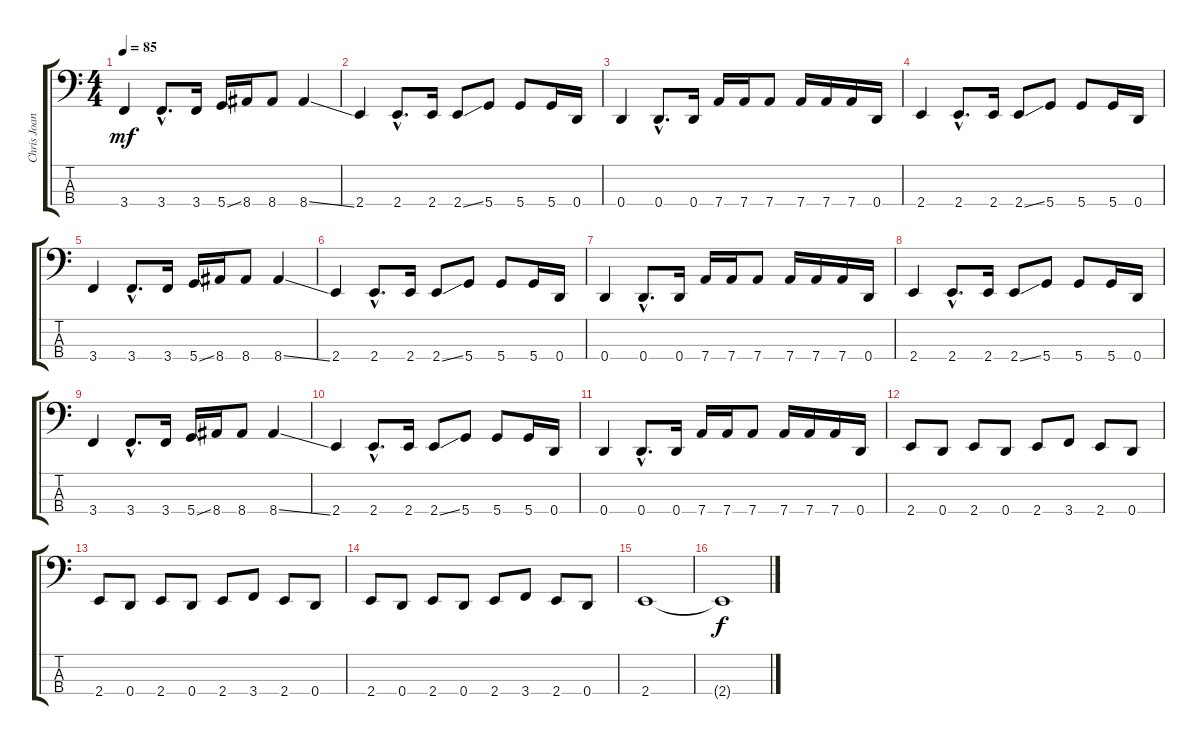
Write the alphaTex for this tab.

\track ("Chris Joannou (basse)" "Chris Joan") {instrument electricbasspick}
\staff {score tabs}
\tuning (G2 D2 A1 D1) {hide}
\ts (4 4)
\tempo 85
\clef f4
\ks c
3.4.4{dy mf} 3.4{hac}.8{d} 3.4.16 5.4{ss}.16 8.4.16 8.4.8 8.4{ss}.4 |
2.4.4 2.4{hac}.8{d} 2.4.16 2.4{ss}.8 5.4.8 5.4.8 5.4.16 0.4.16 |
0.4.4 0.4{hac}.8{d} 0.4.16 7.4.16 7.4.16 7.4.8 7.4.16 7.4.16 7.4.16 0.4.16 |
2.4.4 2.4{hac}.8{d} 2.4.16 2.4{ss}.8 5.4.8 5.4.8 5.4.16 0.4.16 |
3.4.4 3.4{hac}.8{d} 3.4.16 5.4{ss}.16 8.4.16 8.4.8 8.4{ss}.4 |
2.4.4 2.4{hac}.8{d} 2.4.16 2.4{ss}.8 5.4.8 5.4.8 5.4.16 0.4.16 |
0.4.4 0.4{hac}.8{d} 0.4.16 7.4.16 7.4.16 7.4.8 7.4.16 7.4.16 7.4.16 0.4.16 |
2.4.4 2.4{hac}.8{d} 2.4.16 2.4{ss}.8 5.4.8 5.4.8 5.4.16 0.4.16 |
3.4.4 3.4{hac}.8{d} 3.4.16 5.4{ss}.16 8.4.16 8.4.8 8.4{ss}.4 |
2.4.4 2.4{hac}.8{d} 2.4.16 2.4{ss}.8 5.4.8 5.4.8 5.4.16 0.4.16 |
0.4.4 0.4{hac}.8{d} 0.4.16 7.4.16 7.4.16 7.4.8 7.4.16 7.4.16 7.4.16 0.4.16 |
2.4.8 0.4.8 2.4.8 0.4.8 2.4.8 3.4.8 2.4.8 0.4.8 |
2.4.8 0.4.8 2.4.8 0.4.8 2.4.8 3.4.8 2.4.8 0.4.8 |
2.4.8 0.4.8 2.4.8 0.4.8 2.4.8 3.4.8 2.4.8 0.4.8 |
2.4.1 |
2.4{t}.1{dy f}
